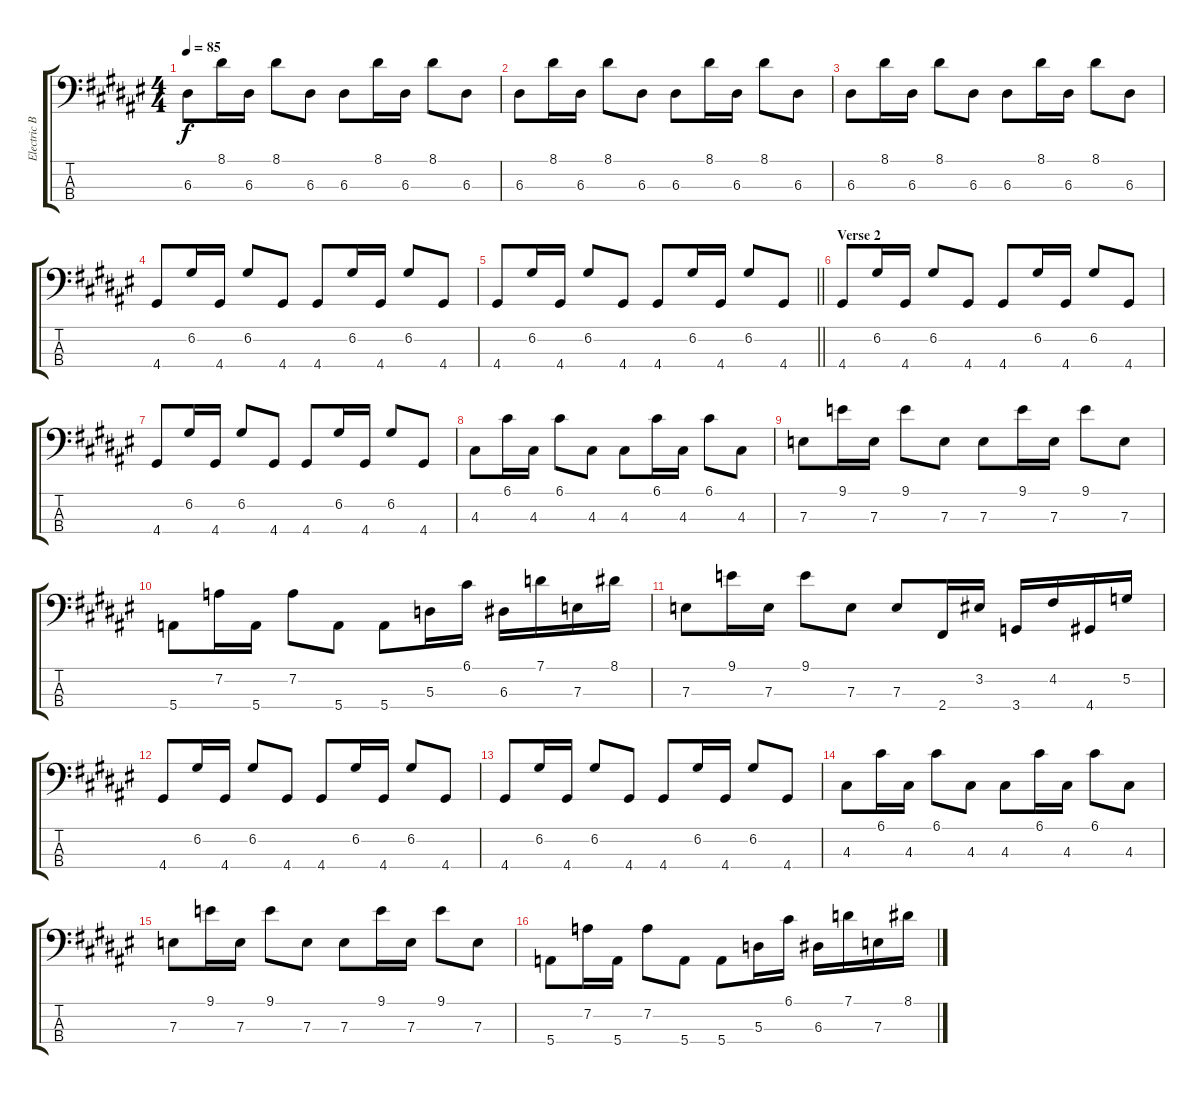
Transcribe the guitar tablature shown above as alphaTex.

\track ("Electric Bass" "Electric B") {instrument electricbassfinger}
\staff {score tabs}
\tuning (G2 D2 A1 E1) {hide}
\ts (4 4)
\tempo 85
\clef f4
\ks f#
6.3.8{dy f} 8.1.16 6.3.16 8.1.8 6.3.8 6.3.8 8.1.16 6.3.16 8.1.8 6.3.8 |
6.3.8 8.1.16 6.3.16 8.1.8 6.3.8 6.3.8 8.1.16 6.3.16 8.1.8 6.3.8 |
6.3.8 8.1.16 6.3.16 8.1.8 6.3.8 6.3.8 8.1.16 6.3.16 8.1.8 6.3.8 |
4.4.8 6.2.16 4.4.16 6.2.8 4.4.8 4.4.8 6.2.16 4.4.16 6.2.8 4.4.8 |
\barLineRight lightlight
4.4.8 6.2.16 4.4.16 6.2.8 4.4.8 4.4.8 6.2.16 4.4.16 6.2.8 4.4.8 |
\section ("" "Verse 2")
4.4.8 6.2.16 4.4.16 6.2.8 4.4.8 4.4.8 6.2.16 4.4.16 6.2.8 4.4.8 |
4.4.8 6.2.16 4.4.16 6.2.8 4.4.8 4.4.8 6.2.16 4.4.16 6.2.8 4.4.8 |
4.3.8 6.1.16 4.3.16 6.1.8 4.3.8 4.3.8 6.1.16 4.3.16 6.1.8 4.3.8 |
7.3.8 9.1.16 7.3.16 9.1.8 7.3.8 7.3.8 9.1.16 7.3.16 9.1.8 7.3.8 |
5.4.8 7.2.16 5.4.16 7.2.8 5.4.8 5.4.8 5.3.16 6.1.16 6.3.16 7.1.16 7.3.16 8.1.16 |
7.3.8 9.1.16 7.3.16 9.1.8 7.3.8 7.3.8 2.4.16 3.2.16 3.4.16 4.2.16 4.4.16 5.2.16 |
4.4.8 6.2.16 4.4.16 6.2.8 4.4.8 4.4.8 6.2.16 4.4.16 6.2.8 4.4.8 |
4.4.8 6.2.16 4.4.16 6.2.8 4.4.8 4.4.8 6.2.16 4.4.16 6.2.8 4.4.8 |
4.3.8 6.1.16 4.3.16 6.1.8 4.3.8 4.3.8 6.1.16 4.3.16 6.1.8 4.3.8 |
7.3.8 9.1.16 7.3.16 9.1.8 7.3.8 7.3.8 9.1.16 7.3.16 9.1.8 7.3.8 |
5.4.8 7.2.16 5.4.16 7.2.8 5.4.8 5.4.8 5.3.16 6.1.16 6.3.16 7.1.16 7.3.16 8.1.16
